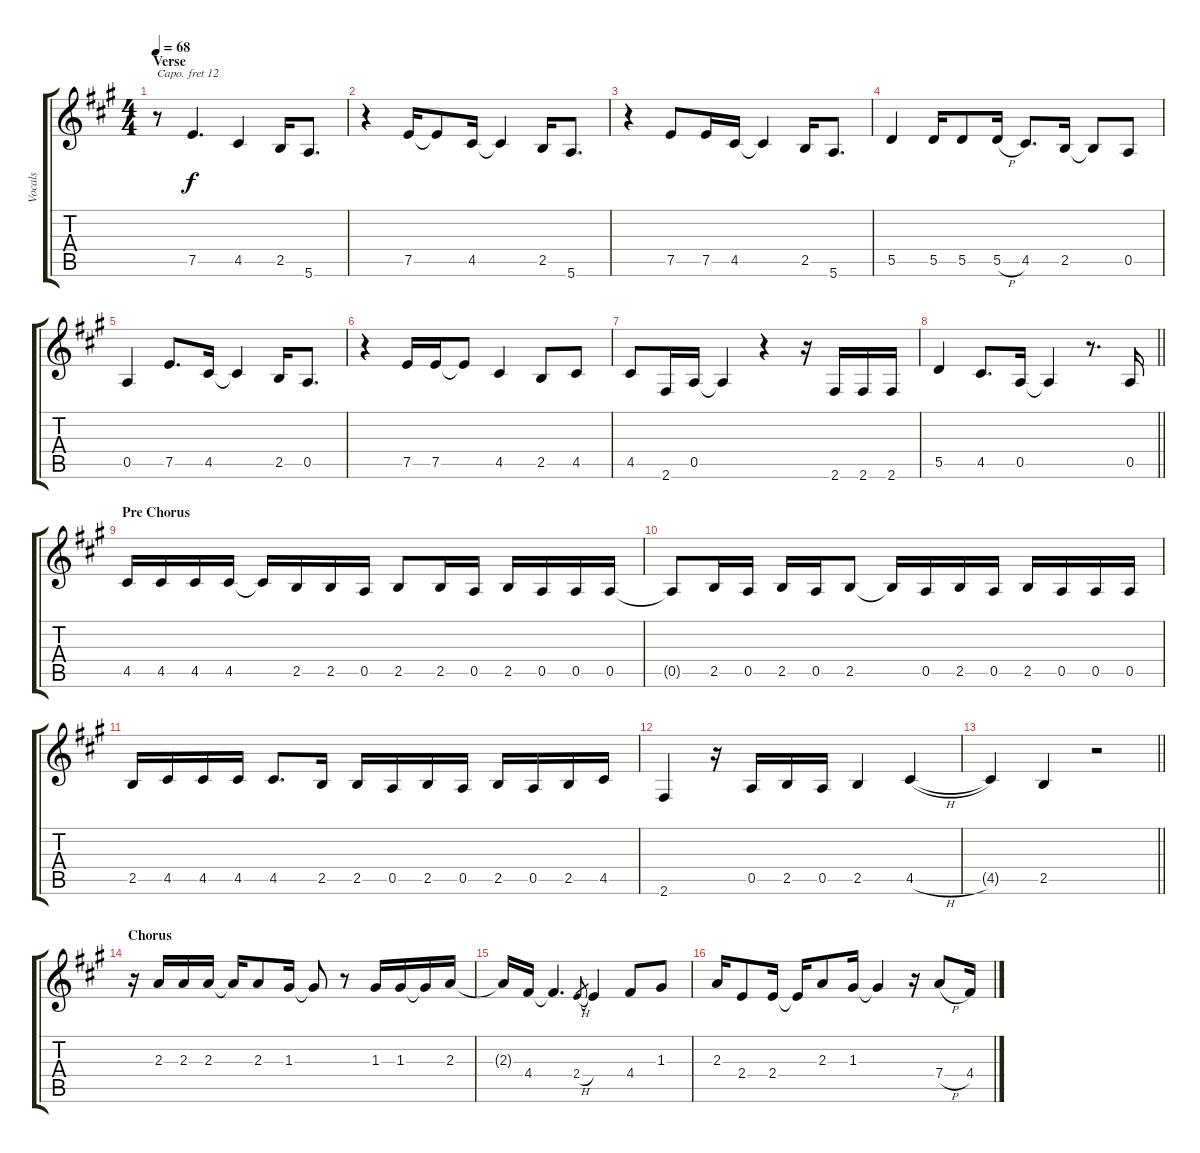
\track ("Vocals" "Vocals") {instrument altosax}
\staff {score tabs}
\capo 12
\tuning (E4 B3 G3 D3 A2 E2) {hide}
\ts (4 4)
\section ("" "Verse")
\tempo 68
\clef g2
\ks a
r.8{dy f} 7.5.4{d} 4.5.4 2.5.16 5.6.8{d} |
r.4 7.5.16 7.5{t}.8 4.5.16 4.5{t}.4 2.5.16 5.6.8{d} |
r.4 7.5.8 7.5.16 4.5.16 4.5{t}.4 2.5.16 5.6.8{d} |
5.5.4 5.5.16 5.5.8 5.5{h}.16 4.5.8{d} 2.5.16 2.5{t}.8 0.5.8 |
0.5.4 7.5.8{d} 4.5.16 4.5{t}.4 2.5.16 0.5.8{d} |
r.4 7.5.16 7.5.16 7.5{t}.8 4.5.4 2.5.8 4.5.8 |
4.5.8 2.6.16 0.5.16 0.5{t}.4 r.4 r.16 2.6.16 2.6.16 2.6.16 |
\barLineRight lightlight
5.5.4 4.5.8{d} 0.5.16 0.5{t}.4 r.8{d} 0.5.16 |
\section ("" "Pre Chorus")
4.5.16 4.5.16 4.5.16 4.5.16 4.5{t}.16 2.5.16 2.5.16 0.5.16 2.5.8 2.5.16 0.5.16 2.5.16 0.5.16 0.5.16 0.5.16 |
0.5{t}.8 2.5.16 0.5.16 2.5.16 0.5.16 2.5.8 2.5{t}.16 0.5.16 2.5.16 0.5.16 2.5.16 0.5.16 0.5.16 0.5.16 |
2.5.16 4.5.16 4.5.16 4.5.16 4.5.8{d} 2.5.16 2.5.16 0.5.16 2.5.16 0.5.16 2.5.16 0.5.16 2.5.16 4.5.16 |
2.6.4 r.16 0.5.16 2.5.16 0.5.16 2.5.4 4.5{h}.4 |
\barLineRight lightlight
4.5{t}.4 2.5.4 r.2 |
\section ("" "Chorus")
r.16 2.3.16 2.3.16 2.3.16 2.3{t}.16 2.3.8 1.3.16 1.3{t}.8 r.8 1.3.16 1.3.16 1.3{t}.16 2.3.16 |
2.3{t}.16 4.4.16 4.4{t}.4{d} 2.4{h}.8{gr} 2.4{t}.4 4.4.8 1.3.8 |
2.3.16 2.4.8 2.4.16 2.4{t}.16 2.3.8 1.3.16 1.3{t}.4 r.16 7.4{h}.8 4.4.16
